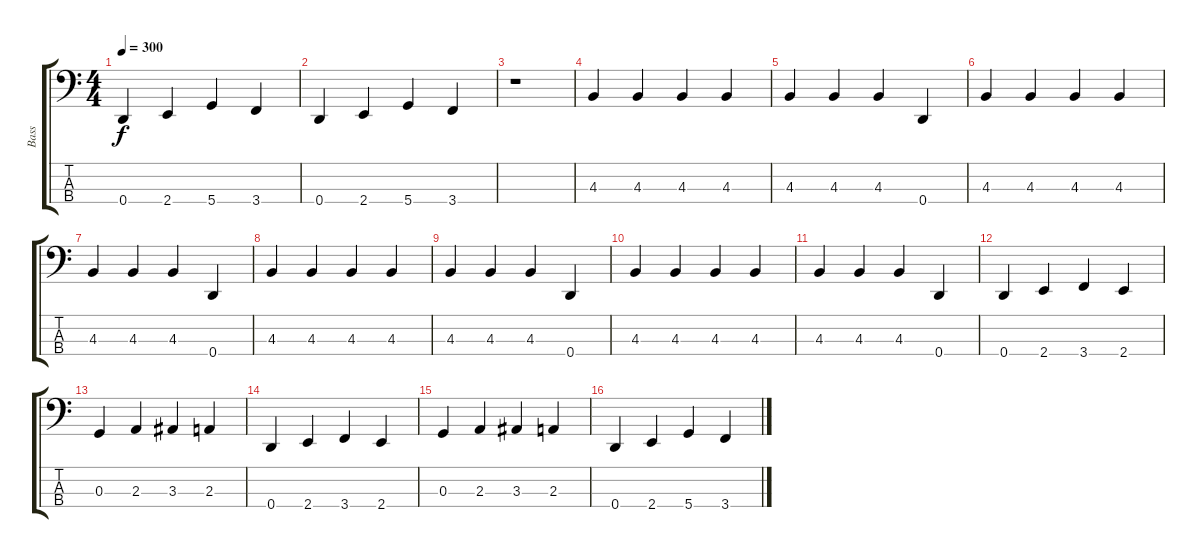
\track ("Bass" "Bass") {instrument electricbassfinger}
\staff {score tabs}
\tuning (F2 C2 G1 D1) {hide}
\ts (4 4)
\tempo 300
\clef f4
\ks c
0.4.4{dy f} 2.4.4 5.4.4 3.4.4 |
0.4.4 2.4.4 5.4.4 3.4.4 |
r.1 |
4.3.4 4.3.4 4.3.4 4.3.4 |
4.3.4 4.3.4 4.3.4 0.4.4 |
4.3.4 4.3.4 4.3.4 4.3.4 |
4.3.4 4.3.4 4.3.4 0.4.4 |
4.3.4 4.3.4 4.3.4 4.3.4 |
4.3.4 4.3.4 4.3.4 0.4.4 |
4.3.4 4.3.4 4.3.4 4.3.4 |
4.3.4 4.3.4 4.3.4 0.4.4 |
0.4.4 2.4.4 3.4.4 2.4.4 |
0.3.4 2.3.4 3.3.4 2.3.4 |
0.4.4 2.4.4 3.4.4 2.4.4 |
0.3.4 2.3.4 3.3.4 2.3.4 |
0.4.4 2.4.4 5.4.4 3.4.4
